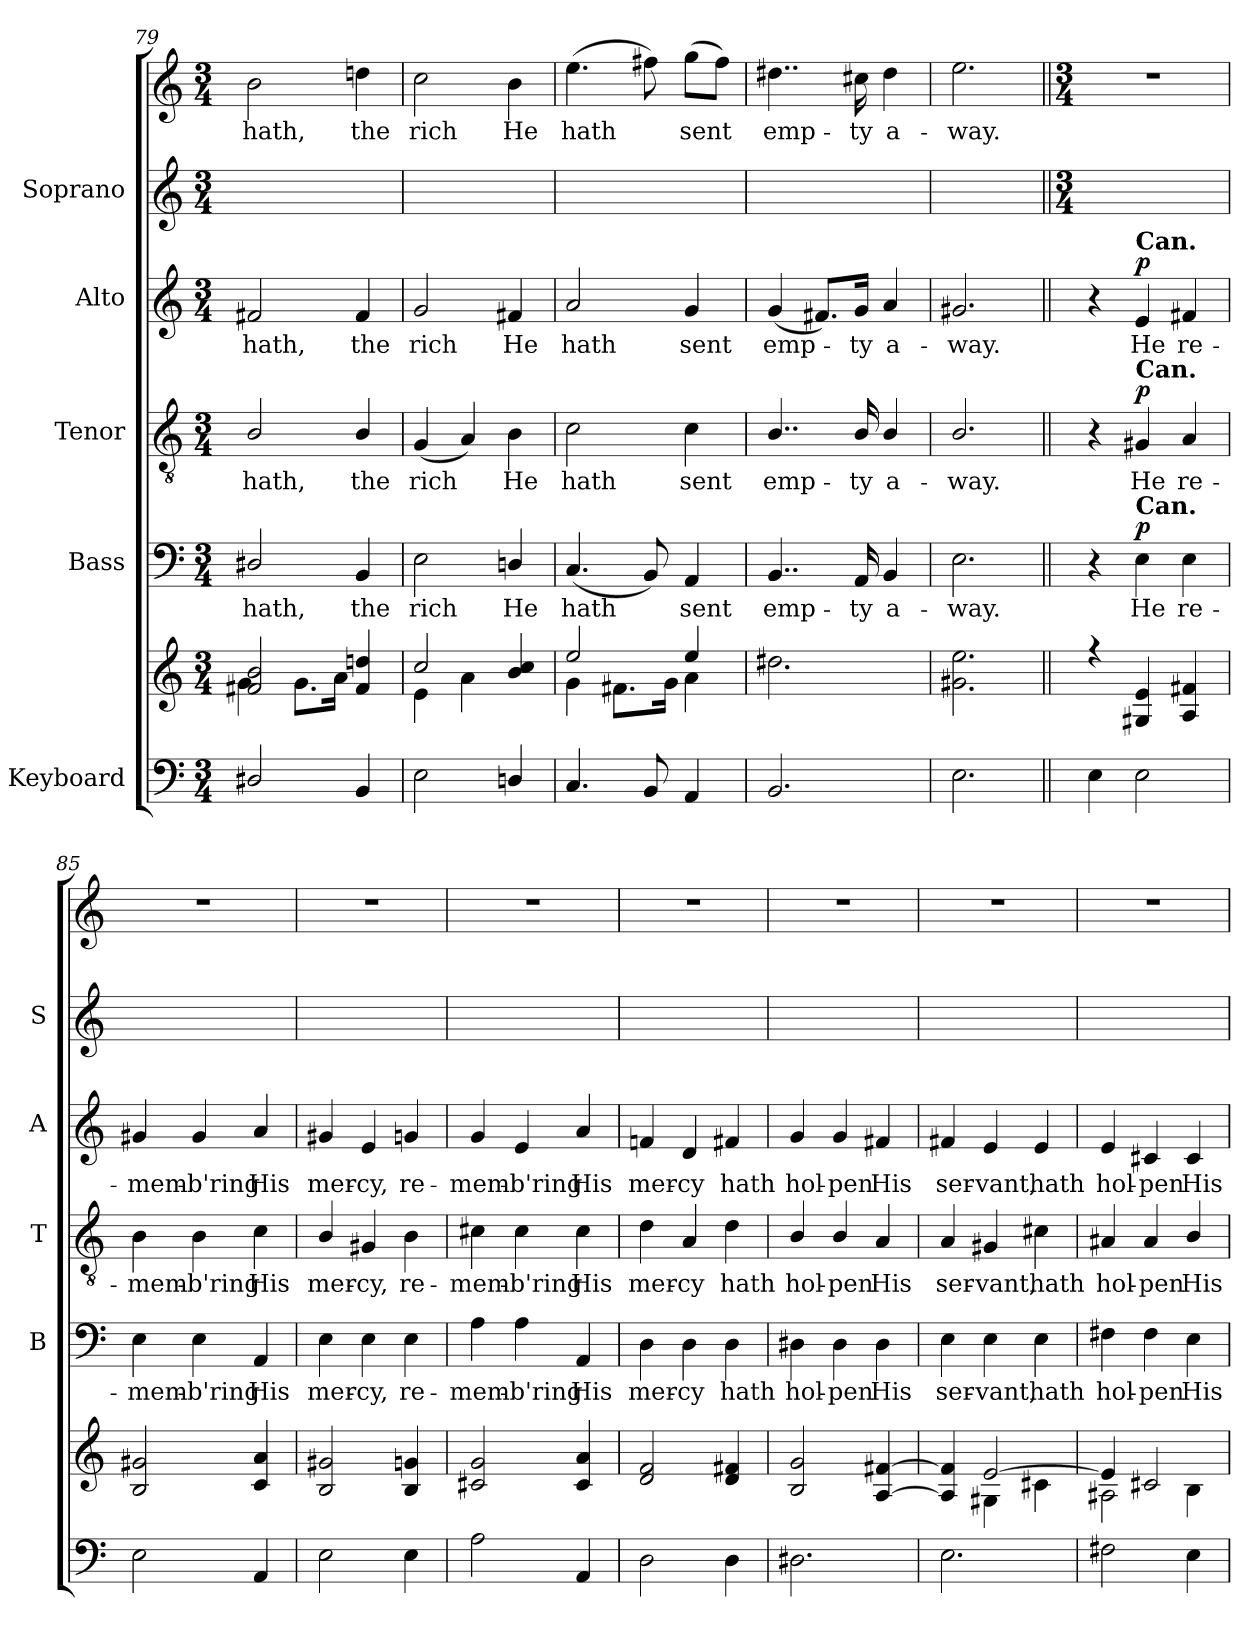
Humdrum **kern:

**kern	**kern	**kern	**text	**dynam	**kern	**text	**dynam	**kern	**text	**dynam	**kern	**kern	**text
*part5	*part5	*part4	*part4	*part4	*part3	*part3	*part3	*part2	*part2	*part2	*part1	*part1	*part1
*staff7	*staff6	*staff5	*staff5	*staff5	*staff4	*staff4	*staff4	*staff3	*staff3	*staff3	*staff2	*staff1	*staff1
*I"Keyboard	*	*I"Bass	*	*	*I"Tenor	*	*	*I"Alto	*	*	*I"Soprano	*	*
*	*	*I'B	*	*	*I'T	*	*	*I'A	*	*	*I'S	*	*
*clefF4	*clefG2	*clefF4	*	*	*clefGv2	*	*	*clefG2	*	*	*clefG2	*clefG2	*
*k[]	*k[]	*k[]	*	*	*k[]	*	*	*k[]	*	*	*k[]	*k[]	*
*M3/4	*M3/4	*M3/4	*	*	*M3/4	*	*	*M3/4	*	*	*M3/4	*M3/4	*
=79	=79	=79	=79	=79	=79	=79	=79	=79	=79	=79	=79	=79	=79
*	*^	*	*	*	*	*	*	*	*	*	*	*	*
!	!	!	!	!LO:LY:b	!	!	!LO:LY:b	!	!	!LO:LY:b	!	!	!	!LO:LY:b
2D#X/	2f#X/ 2b/	4g\	2D#X/	hath,	.	2B/	hath,	.	2f#X/	hath,	.	2.ryy	2b\	hath,
.	.	8.g\L	.	.	.	.	.	.	.	.	.	.	.	.
.	.	16a\Jk	.	.	.	.	.	.	.	.	.	.	.	.
!	!	!	!	!LO:LY:b	!	!	!LO:LY:b	!	!	!LO:LY:b	!	!	!	!LO:LY:b
4BB/	4f#/ 4ddn/	4ryy	4BB/	the	.	4B/	the	.	4f#/	the	.	.	4ddn\	the
=80	=80	=80	=80	=80	=80	=80	=80	=80	=80	=80	=80	=80	=80	=80
!	!	!	!	!LO:LY:b	!	!	!LO:LY:b	!	!	!LO:LY:b	!	!	!	!LO:LY:b
2E\	2cc/	4e\	2E\	rich	.	(<4G/	rich	.	2g/	rich	.	2.ryy	2cc\	rich
.	.	4a\	.	.	.	4A/)	.	.	.	.	.	.	.	.
!	!	!	!	!LO:LY:b	!	!	!LO:LY:b	!	!	!LO:LY:b	!	!	!	!LO:LY:b
4Dn/	4b/ 4cc/	4ryy	4Dn/	He	.	4B\	He	.	4f#X/	He	.	.	4b\	He
=81	=81	=81	=81	=81	=81	=81	=81	=81	=81	=81	=81	=81	=81	=81
!	!	!	!	!LO:LY:b	!	!	!LO:LY:b	!	!	!LO:LY:b	!	!	!	!LO:LY:b
4.C/	2ee/	4g\	(<4.C/	hath	.	2c\	hath	.	2a/	hath	.	2.ryy	(>4.ee\	hath
.	.	8.f#X\L	.	.	.	.	.	.	.	.	.	.	.	.
8BB/	.	.	8BB/)	.	.	.	.	.	.	.	.	.	8ff#X\)	.
.	.	16g\Jk	.	.	.	.	.	.	.	.	.	.	.	.
!	!	!	!	!LO:LY:b	!	!	!LO:LY:b	!	!	!LO:LY:b	!	!	!	!LO:LY:b
4AA/	4ee/	4a\	4AA/	sent	.	4c\	sent	.	4g/	sent	.	.	(>8gg\L	sent
.	.	.	.	.	.	.	.	.	.	.	.	.	8ff#\J)	.
=82	=82	=82	=82	=82	=82	=82	=82	=82	=82	=82	=82	=82	=82	=82
!	!	!	!	!LO:LY:b	!	!	!LO:LY:b	!	!	!LO:LY:b	!	!	!	!LO:LY:b
2.BB/	2.dd#X\	2.ryy	4..BB/	emp-	.	4..B/	emp-	.	(<4g/	emp-	.	2.ryy	4..dd#X\	emp-
.	.	.	.	.	.	.	.	.	8.f#X/L)	.	.	.	.	.
!	!	!	!	!LO:LY:b	!	!	!LO:LY:b	!	!	!LO:LY:b	!	!	!	!LO:LY:b
.	.	.	16AA/	-ty	.	16B/	-ty	.	16g/Jk	ty	.	.	16cc#X\	-ty
!	!	!	!	!LO:LY:b	!	!	!LO:LY:b	!	!	!LO:LY:b	!	!	!	!LO:LY:b
.	.	.	4BB/	a-	.	4B/	a-	.	4a/	a-	.	.	4dd#\	a-
=83	=83	=83	=83	=83	=83	=83	=83	=83	=83	=83	=83	=83	=83	=83
!	!	!	!	!LO:LY:b	!	!	!LO:LY:b	!	!	!LO:LY:b	!	!	!	!LO:LY:b
2.E\	2.g#X\ 2.ee\	2.ryy	2.E\	-way.	.	2.B/	-way.	.	2.g#X/	-way.	.	2.ryy	2.ee\	-way.
!!LO:PB:g=z
=84||	=84||	=84||	=84||	=84||	=84||	=84||	=84||	=84||	=84||	=84||	=84||	=84||	=84||	=84||
*	*	*	*	*	*	*	*	*	*	*	*	*M3/4	*M3/4	*
4E\	4r	2.ryy	4r	.	.	4r	.	.	4r	.	.	2.ryy	2.r	.
!	!	!	!	!	!	!	!	!	!LO:TX:a:B:t=Can.	!	!	!	!	!
!	!	!	!	!	!	!LO:TX:a:B:t=Can.	!	!	!	!	!	!	!	!
!	!	!	!LO:TX:a:B:t=Can.	!	!	!	!	!	!	!	!	!	!	!
!	!	!	!	!LO:LY:b	!LO:DY:b	!	!LO:LY:b	!LO:DY:b	!	!LO:LY:b	!LO:DY:b	!	!	!
2E\	4G#X/ 4e/	.	4E\	He	p	4G#X/	He	p	4e/	He	p	.	.	.
!	!	!	!	!LO:LY:b	!	!	!LO:LY:b	!	!	!LO:LY:b	!	!	!	!
.	4A/ 4f#X/	.	4E\	re-	.	4A/	re-	.	4f#X/	re-	.	.	.	.
=85	=85	=85	=85	=85	=85	=85	=85	=85	=85	=85	=85	=85	=85	=85
!	!	!	!	!LO:LY:b	!	!	!LO:LY:b	!	!	!LO:LY:b	!	!	!	!
2E\	2B/ 2g#X/	2.ryy	4E\	-mem-	.	4B\	-mem-	.	4g#X/	-mem-	.	2.ryy	2.r	.
!	!	!	!	!LO:LY:b	!	!	!LO:LY:b	!	!	!LO:LY:b	!	!	!	!
.	.	.	4E\	-b'ring	.	4B\	-b'ring	.	4g#/	-b'ring	.	.	.	.
!	!	!	!	!LO:LY:b	!	!	!LO:LY:b	!	!	!LO:LY:b	!	!	!	!
4AA/	4c/ 4a/	.	4AA/	His	.	4c\	His	.	4a/	His	.	.	.	.
=86	=86	=86	=86	=86	=86	=86	=86	=86	=86	=86	=86	=86	=86	=86
!	!	!	!	!LO:LY:b	!	!	!LO:LY:b	!	!	!LO:LY:b	!	!	!	!
2E\	2B/ 2g#X/	2.ryy	4E\	mer-	.	4B/	mer-	.	4g#X/	mer-	.	2.ryy	2.r	.
!	!	!	!	!LO:LY:b	!	!	!LO:LY:b	!	!	!LO:LY:b	!	!	!	!
.	.	.	4E\	-cy,	.	4G#X/	-cy,	.	4e/	-cy,	.	.	.	.
!	!	!	!	!LO:LY:b	!	!	!LO:LY:b	!	!	!LO:LY:b	!	!	!	!
4E\	4B/ 4gn/	.	4E\	re-	.	4B\	re-	.	4gn/	re-	.	.	.	.
=87	=87	=87	=87	=87	=87	=87	=87	=87	=87	=87	=87	=87	=87	=87
!	!	!	!	!LO:LY:b	!	!	!LO:LY:b	!	!	!LO:LY:b	!	!	!	!
2A\	2c#X/ 2g/	2.ryy	4A\	-mem-	.	4c#X\	-mem-	.	4g/	-mem-	.	2.ryy	2.r	.
!	!	!	!	!LO:LY:b	!	!	!LO:LY:b	!	!	!LO:LY:b	!	!	!	!
.	.	.	4A\	-b'ring	.	4c#\	-b'ring	.	4e/	-b'ring	.	.	.	.
!	!	!	!	!LO:LY:b	!	!	!LO:LY:b	!	!	!LO:LY:b	!	!	!	!
4AA/	4c#/ 4a/	.	4AA/	His	.	4c#\	His	.	4a/	His	.	.	.	.
=88	=88	=88	=88	=88	=88	=88	=88	=88	=88	=88	=88	=88	=88	=88
!	!	!	!	!LO:LY:b	!	!	!LO:LY:b	!	!	!LO:LY:b	!	!	!	!
2D\	2d/ 2f/	2.ryy	4D\	mer-	.	4d\	mer-	.	4fn/	mer-	.	2.ryy	2.r	.
!	!	!	!	!LO:LY:b	!	!	!LO:LY:b	!	!	!LO:LY:b	!	!	!	!
.	.	.	4D\	-cy	.	4A/	-cy	.	4d/	-cy	.	.	.	.
!	!	!	!	!LO:LY:b	!	!	!LO:LY:b	!	!	!LO:LY:b	!	!	!	!
4D\	4d/ 4f#X/	.	4D\	hath	.	4d\	hath	.	4f#X/	hath	.	.	.	.
=89	=89	=89	=89	=89	=89	=89	=89	=89	=89	=89	=89	=89	=89	=89
!	!	!	!	!LO:LY:b	!	!	!LO:LY:b	!	!	!LO:LY:b	!	!	!	!
2.D#X\	2B/ 2g/	2.ryy	4D#X\	hol-	.	4B/	hol-	.	4g/	hol-	.	2.ryy	2.r	.
!	!	!	!	!LO:LY:b	!	!	!LO:LY:b	!	!	!LO:LY:b	!	!	!	!
.	.	.	4D#\	-pen	.	4B/	-pen	.	4g/	-pen	.	.	.	.
!	!	!	!	!LO:LY:b	!	!	!LO:LY:b	!	!	!LO:LY:b	!	!	!	!
.	[4A/ [4f#X/	.	4D#\	His	.	4A/	His	.	4f#X/	His	.	.	.	.
=90	=90	=90	=90	=90	=90	=90	=90	=90	=90	=90	=90	=90	=90	=90
!	!	!	!	!LO:LY:b	!	!	!LO:LY:b	!	!	!LO:LY:b	!	!	!	!
2.E\	4A/] 4f#/]	4ryy	4E\	ser-	.	4A/	ser-	.	4f#X/	ser-	.	2.ryy	2.r	.
!	!	!	!	!LO:LY:b	!	!	!LO:LY:b	!	!	!LO:LY:b	!	!	!	!
.	[2e/	4G#X\	4E\	-vant,	.	4G#X/	-vant,	.	4e/	-vant,	.	.	.	.
!	!	!	!	!LO:LY:b	!	!	!LO:LY:b	!	!	!LO:LY:b	!	!	!	!
.	.	4c#X\	4E\	hath	.	4c#X\	hath	.	4e/	hath	.	.	.	.
=91	=91	=91	=91	=91	=91	=91	=91	=91	=91	=91	=91	=91	=91	=91
!	!	!	!	!LO:LY:b	!	!	!LO:LY:b	!	!	!LO:LY:b	!	!	!	!
2F#X\	4e/]	2A#X\	4F#X\	hol-	.	4A#X/	hol-	.	4e/	hol-	.	2.ryy	2.r	.
!	!	!	!	!LO:LY:b	!	!	!LO:LY:b	!	!	!LO:LY:b	!	!	!	!
.	2c#X/	.	4F#\	-pen	.	4A#/	-pen	.	4c#X/	-pen	.	.	.	.
!	!	!	!	!LO:LY:b	!	!	!LO:LY:b	!	!	!LO:LY:b	!	!	!	!
4E\	.	4B\	4E\	His	.	4B/	His	.	4c#/	His	.	.	.	.
*	*v	*v	*	*	*	*	*	*	*	*	*	*	*	*
=	=	=	=	=	=	=	=	=	=	=	=	=	=
*-	*-	*-	*-	*-	*-	*-	*-	*-	*-	*-	*-	*-	*-
